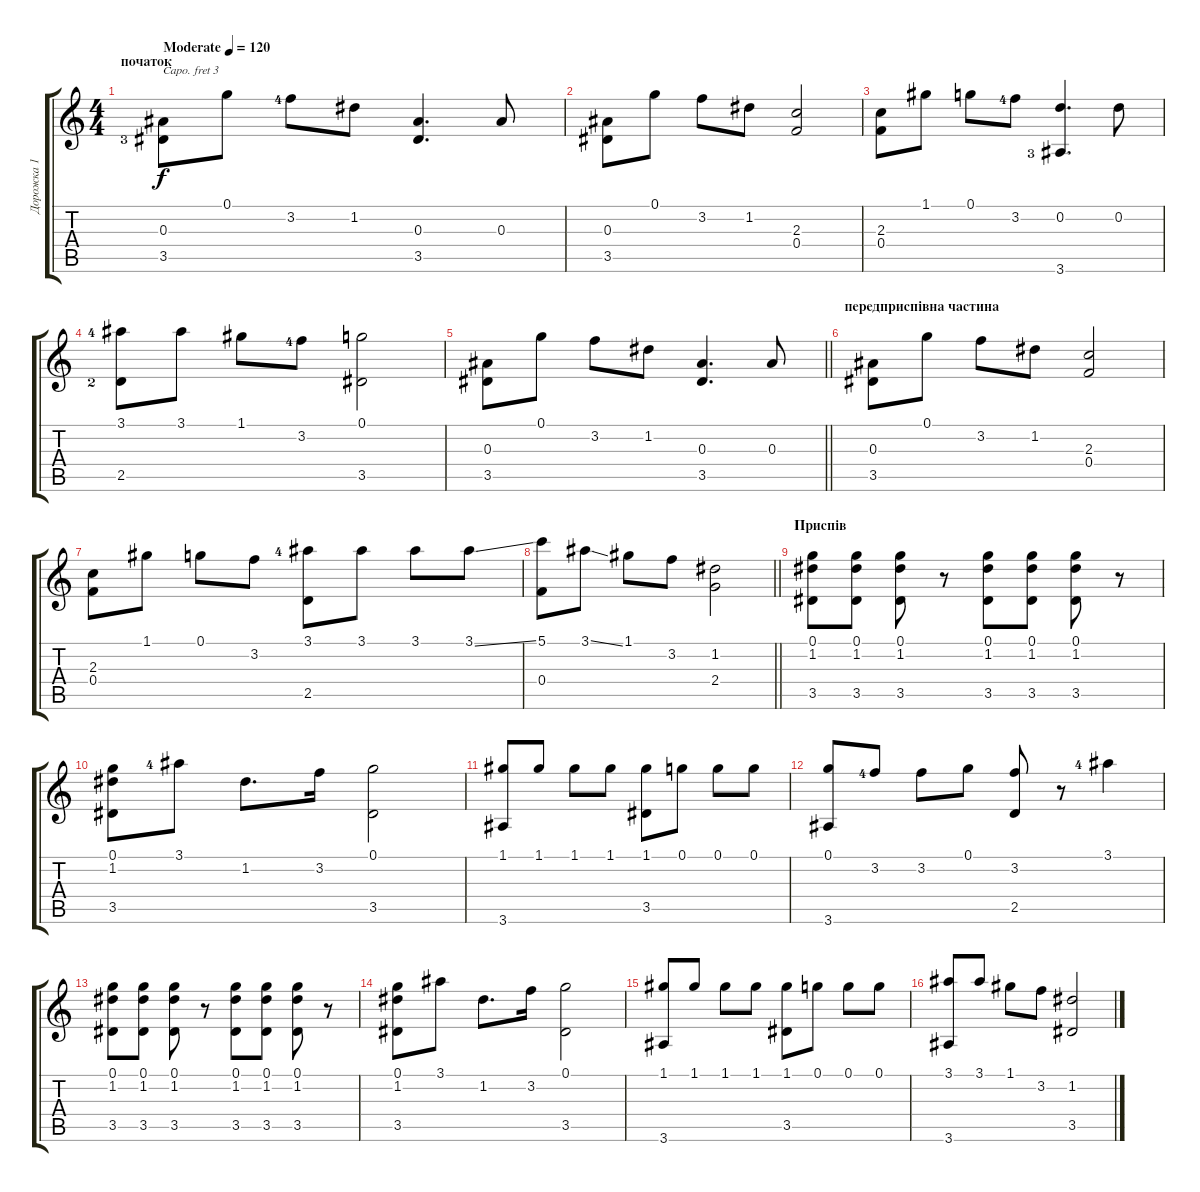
\track ("Дорожка 1" "Дорожка 1") {solo instrument acousticguitarsteel}
\staff {score tabs}
\capo 3
\tuning (E4 B3 G3 D3 A2 E2) {hide}
\ts (4 4)
\section ("" "початок")
\tempo (120 "Moderate")
\clef g2
\ks c
(0.3 3.5{lf 4}).8{dy f instrument acousticguitarsteel} 0.1.8 3.2{lf 5}.8 1.2.8 (0.3 3.5).4{d} 0.3.8 |
(0.3 3.5).8 0.1.8 3.2.8 1.2.8 (2.3 0.4).2 |
(2.3 0.4).8 1.1.8 0.1.8 3.2{lf 5}.8 (0.2 3.6{lf 4}).4{d} 0.2.8 |
(3.1{lf 5} 2.5{lf 3}).8 3.1.8 1.1.8 3.2{lf 5}.8 (0.1 3.5).2 |
\barLineRight lightlight
(0.3 3.5).8 0.1.8 3.2.8 1.2.8 (0.3 3.5).4{d} 0.3.8 |
\section ("" "передприспівна частина")
(0.3 3.5).8 0.1.8 3.2.8 1.2.8 (2.3 0.4).2 |
(2.3 0.4).8 1.1.8 0.1.8 3.2.8 (3.1{lf 5} 2.5).8 3.1.8 3.1.8 3.1{ss}.8 |
\barLineRight lightlight
(5.1 0.4).8 3.1{ss}.8 1.1.8 3.2.8 (1.2 2.4).2 |
\section ("" "Приспів")
(0.1 1.2 3.5).8 (0.1 1.2 3.5).8 (0.1 1.2 3.5).8 r.8 (0.1 1.2 3.5).8 (0.1 1.2 3.5).8 (0.1 1.2 3.5).8 r.8 |
(0.1 1.2 3.5).8 3.1{lf 5}.8 1.2.8{d} 3.2.16 (0.1 3.5).2 |
(1.1 3.6).8 1.1.8 1.1.8 1.1.8 (1.1 3.5).8 0.1.8 0.1.8 0.1.8 |
(0.1 3.6).8 3.2{lf 5}.8 3.2.8 0.1.8 (3.2 2.5).8 r.8 3.1{lf 5}.4 |
(0.1 1.2 3.5).8 (0.1 1.2 3.5).8 (0.1 1.2 3.5).8 r.8 (0.1 1.2 3.5).8 (0.1 1.2 3.5).8 (0.1 1.2 3.5).8 r.8 |
(0.1 1.2 3.5).8 3.1.8 1.2.8{d} 3.2.16 (0.1 3.5).2 |
(1.1 3.6).8 1.1.8 1.1.8 1.1.8 (1.1 3.5).8 0.1.8 0.1.8 0.1.8 |
(3.1 3.6).8 3.1.8 1.1.8 3.2.8 (1.2 3.5).2
